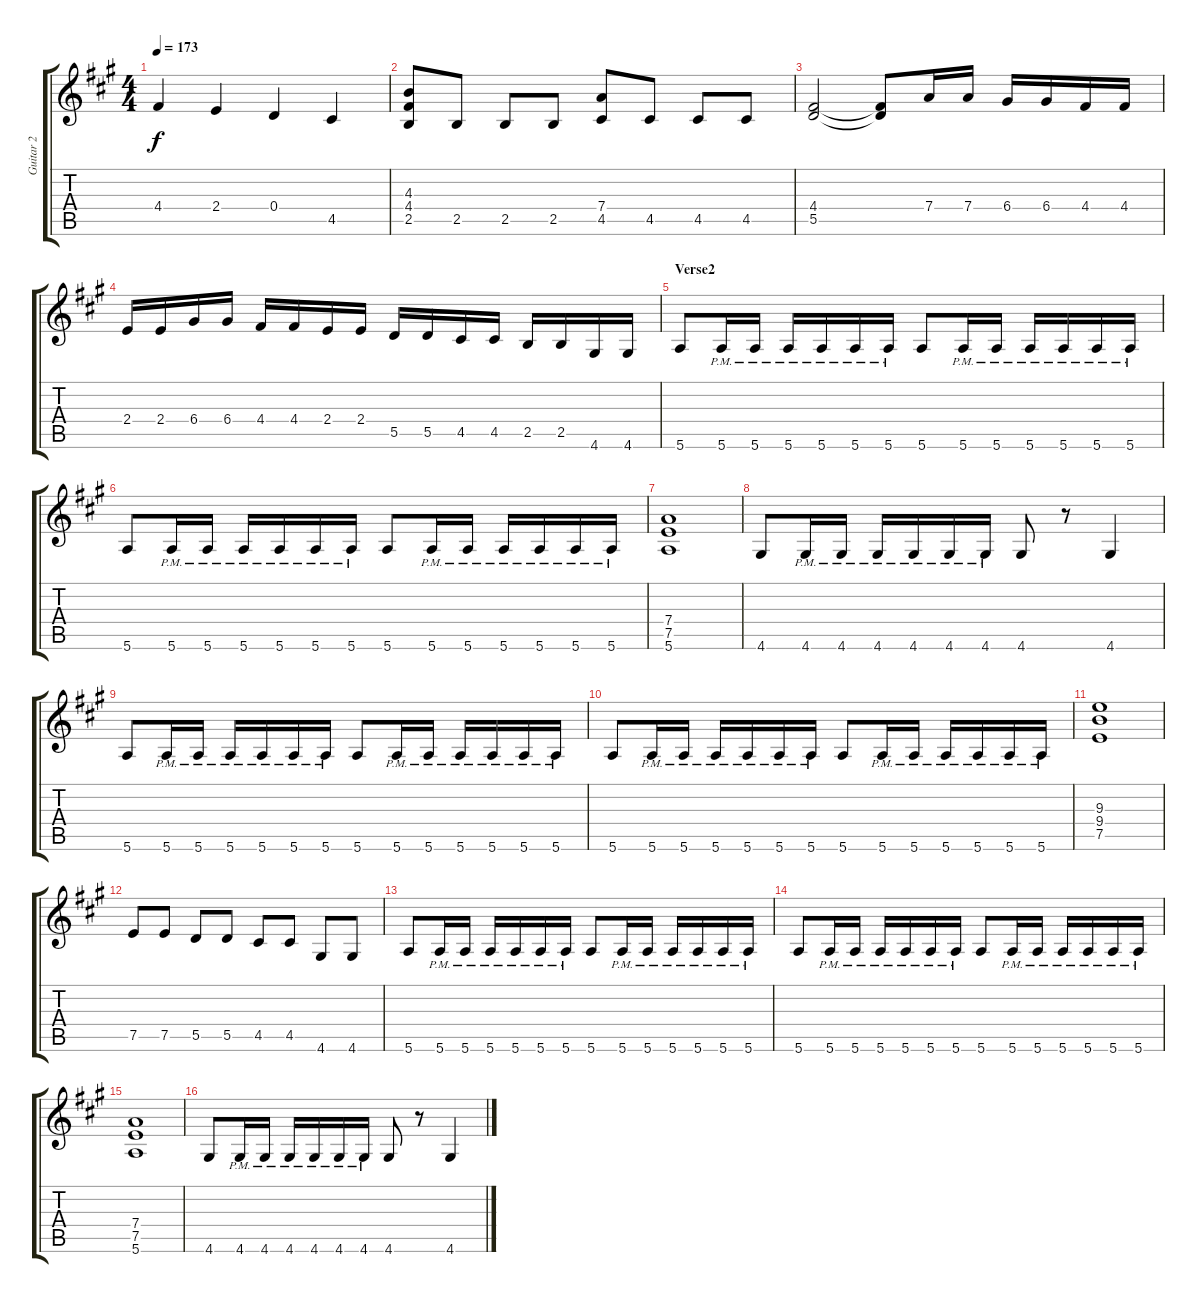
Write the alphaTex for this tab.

\track ("Guitar 2" "Guitar 2") {instrument distortionguitar}
\staff {score tabs}
\tuning (E4 B3 G3 D3 A2 E2) {hide}
\ts (4 4)
\tempo 173
\clef g2
\ks f#minor
4.4.4{dy f} 2.4.4 0.4.4 4.5.4 |
(4.3 4.4 2.5).8 2.5.8 2.5.8 2.5.8 (7.4 4.5).8 4.5.8 4.5.8 4.5.8 |
(4.4 5.5).2 (4.4{t} 5.5{t}).8 7.4.16 7.4.16 6.4.16 6.4.16 4.4.16 4.4.16 |
2.4.16 2.4.16 6.4.16 6.4.16 4.4.16 4.4.16 2.4.16 2.4.16 5.5.16 5.5.16 4.5.16 4.5.16 2.5.16 2.5.16 4.6.16 4.6.16 |
\section ("" "Verse2")
5.6.8 5.6{pm}.16 5.6{pm}.16 5.6{pm}.16 5.6{pm}.16 5.6{pm}.16 5.6{pm}.16 5.6.8 5.6{pm}.16 5.6{pm}.16 5.6{pm}.16 5.6{pm}.16 5.6{pm}.16 5.6{pm}.16 |
5.6.8 5.6{pm}.16 5.6{pm}.16 5.6{pm}.16 5.6{pm}.16 5.6{pm}.16 5.6{pm}.16 5.6.8 5.6{pm}.16 5.6{pm}.16 5.6{pm}.16 5.6{pm}.16 5.6{pm}.16 5.6{pm}.16 |
(7.4 7.5 5.6).1 |
4.6.8 4.6{pm}.16 4.6{pm}.16 4.6{pm}.16 4.6{pm}.16 4.6{pm}.16 4.6{pm}.16 4.6.8 r.8 4.6.4 |
5.6.8 5.6{pm}.16 5.6{pm}.16 5.6{pm}.16 5.6{pm}.16 5.6{pm}.16 5.6{pm}.16 5.6.8 5.6{pm}.16 5.6{pm}.16 5.6{pm}.16 5.6{pm}.16 5.6{pm}.16 5.6{pm}.16 |
5.6.8 5.6{pm}.16 5.6{pm}.16 5.6{pm}.16 5.6{pm}.16 5.6{pm}.16 5.6{pm}.16 5.6.8 5.6{pm}.16 5.6{pm}.16 5.6{pm}.16 5.6{pm}.16 5.6{pm}.16 5.6{pm}.16 |
(9.3 9.4 7.5).1 |
7.5.8 7.5.8 5.5.8 5.5.8 4.5.8 4.5.8 4.6.8 4.6.8 |
5.6.8 5.6{pm}.16 5.6{pm}.16 5.6{pm}.16 5.6{pm}.16 5.6{pm}.16 5.6{pm}.16 5.6.8 5.6{pm}.16 5.6{pm}.16 5.6{pm}.16 5.6{pm}.16 5.6{pm}.16 5.6{pm}.16 |
5.6.8 5.6{pm}.16 5.6{pm}.16 5.6{pm}.16 5.6{pm}.16 5.6{pm}.16 5.6{pm}.16 5.6.8 5.6{pm}.16 5.6{pm}.16 5.6{pm}.16 5.6{pm}.16 5.6{pm}.16 5.6{pm}.16 |
(7.4 7.5 5.6).1 |
4.6.8 4.6{pm}.16 4.6{pm}.16 4.6{pm}.16 4.6{pm}.16 4.6{pm}.16 4.6{pm}.16 4.6.8 r.8 4.6.4
